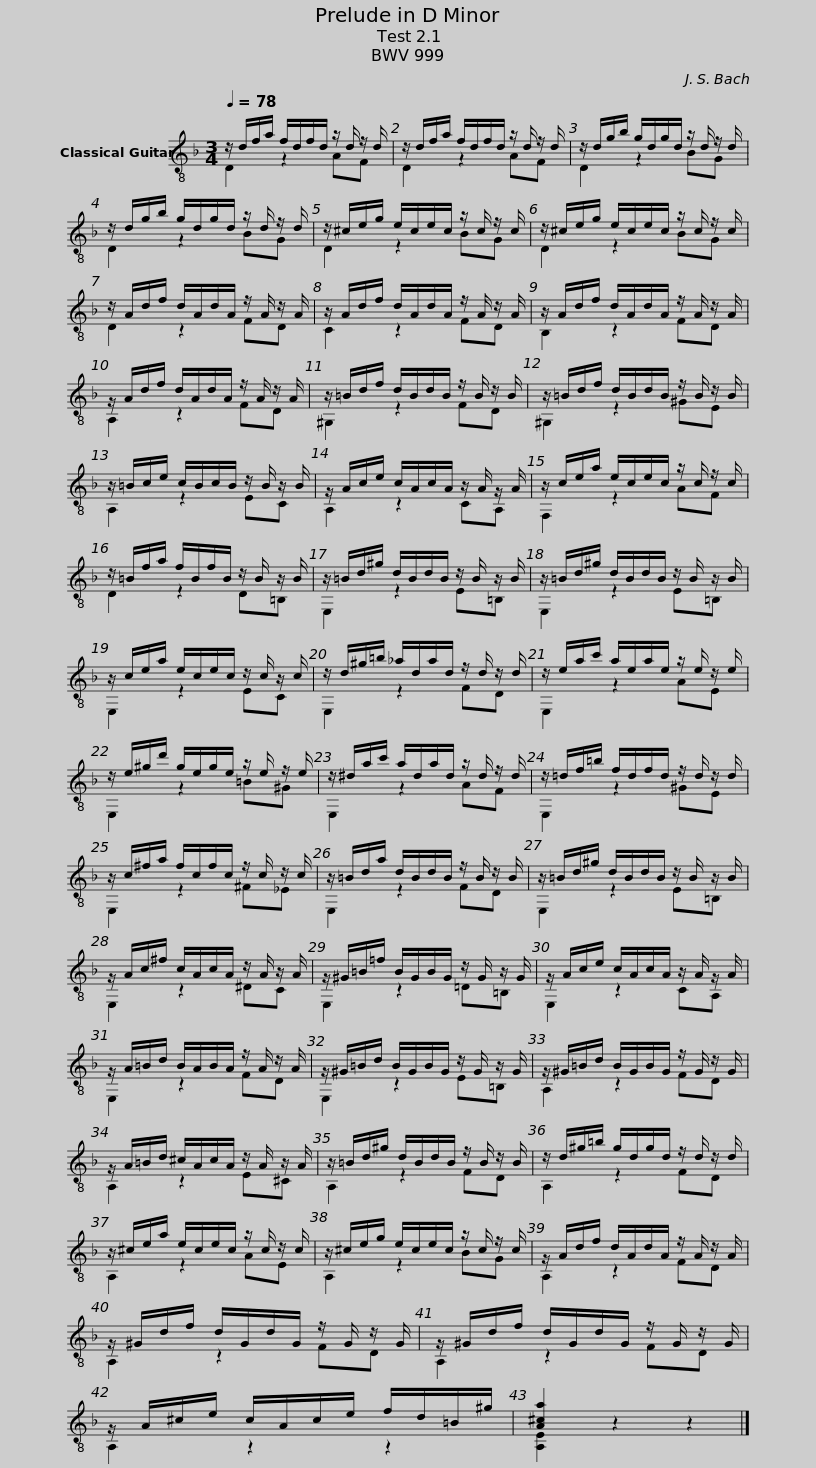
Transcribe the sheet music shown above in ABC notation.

X:1
%%score ( 1 2 )
L:1/8
Q:1/4=78
M:3/4
I:linebreak $
K:F
V:1 treble-8
V:2 treble-8
V:1
 z/ d/f/a/ f/d/f/d/ z/ d/ z/ d/ | z/ d/f/a/ f/d/f/d/ z/ d/ z/ d/ | z/ d/g/b/ g/d/g/d/ z/ d/ z/ d/ |$ z/ d/g/b/ g/d/g/d/ z/ d/ z/ d/ | z/ ^c/e/g/ e/c/e/c/ z/ c/ z/ c/ | %5
 z/ ^c/e/g/ e/c/e/c/ z/ c/ z/ c/ |$ z/ A/d/f/ d/A/d/A/ z/ A/ z/ A/ | z/ A/d/f/ d/A/d/A/ z/ A/ z/ A/ | z/ A/d/f/ d/A/d/A/ z/ A/ z/ A/ |$ z/ A/d/f/ d/A/d/A/ z/ A/ z/ A/ | %10
 z/ =B/d/f/ d/B/d/B/ z/ B/ z/ B/ | z/ =B/d/f/ d/B/d/B/ z/ B/ z/ B/ |$ z/ =B/c/e/ c/B/c/B/ z/ B/ z/ B/ | z/ A/c/e/ c/A/c/A/ z/ A/ z/ A/ | z/ c/e/a/ e/c/e/c/ z/ c/ z/ c/ |$ %15
 z/ =B/f/a/ f/B/f/B/ z/ B/ z/ B/ | z/ =B/d/^g/ d/B/d/B/ z/ B/ z/ B/ | z/ =B/d/^g/ d/B/d/B/ z/ B/ z/ B/ |$ z/ c/e/a/ e/c/e/c/ z/ c/ z/ c/ | z/ d/^g/=b/ _a/d/a/d/ z/ d/ z/ d/ | %20
 z/ e/a/c'/ a/e/a/e/ z/ e/ z/ e/ |$ z/ e/^g/d'/ g/e/g/e/ z/ e/ z/ e/ | z/ ^d/a/c'/ a/d/a/d/ z/ d/ z/ d/ | z/ =d/f/=b/ f/d/f/d/ z/ d/ z/ d/ |$ z/ c/^f/a/ f/c/f/c/ z/ c/ z/ c/ | %25
 z/ =B/d/a/ d/B/d/B/ z/ B/ z/ B/ | z/ =B/d/^g/ d/B/d/B/ z/ B/ z/ B/ |$ z/ A/c/^f/ c/A/c/A/ z/ A/ z/ A/ | z/ ^G/=B/=f/ B/G/B/G/ z/ G/ z/ G/ | z/ A/c/e/ c/A/c/A/ z/ A/ z/ A/ |$ %30
 z/ A/=B/d/ B/A/B/A/ z/ A/ z/ A/ | z/ ^G/=B/d/ B/G/B/G/ z/ G/ z/ G/ | z/ ^G/=B/d/ B/G/B/G/ z/ G/ z/ G/ |$ z/ A/=B/d/ ^c/A/c/A/ z/ A/ z/ A/ | z/ =B/d/^g/ d/B/d/B/ z/ B/ z/ B/ | %35
 z/ d/^g/=b/ g/d/g/d/ z/ d/ z/ d/ |$ z/ ^c/e/a/ e/c/e/c/ z/ c/ z/ c/ | z/ ^c/e/g/ e/c/e/c/ z/ c/ z/ c/ | z/ A/d/f/ d/A/d/A/ z/ A/ z/ A/ |$ z/ ^G/d/f/ d/G/d/G/ z/ G/ z/ G/ | %40
 z/ ^G/d/f/ d/G/d/G/ z/ G/ z/ G/ | z/ A/^c/e/ c/A/c/e/ f/d/=B/^g/ | [A^ca]2 z2 z2 |] %43
V:2
 D2 z2 AF | D2 z2 AF | D2 z2 BG |$ D2 z2 BG | D2 z2 BG | %5
 D2 z2 BG |$ D2 z2 FD | C2 z2 FD | B,2 z2 FD |$ A,2 z2 FD | %10
 ^G,2 z2 FD | ^G,2 z2 ^GE |$ A,2 z2 EC | A,2 z2 CA, | F,2 z2 AF |$ %15
 D2 z2 D=B, | E,2 z2 E=B, | E,2 z2 E=B, |$ E,2 z2 EC | E,2 z2 FD | %20
 E,2 z2 AE |$ E,2 z2 =B^G | E,2 z2 AF | E,2 z2 ^GE |$ E,2 z2 ^F_E | %25
 E,2 z2 FD | E,2 z2 E=B, |$ E,2 z2 ^DC | E,2 z2 =D=B, | E,2 z2 CA, |$ %30
 E,2 z2 FD | E,2 z2 E=B, | A,2 z2 FD |$ A,2 z2 E^C | A,2 z2 FD | %35
 A,2 z2 FD |$ A,2 z2 AE | A,2 z2 BG | A,2 z2 FD |$ A,2 z2 FD | %40
 A,2 z2 FD | A,2 z2 z2 | [A,E]2 z2 z2 |] %43
